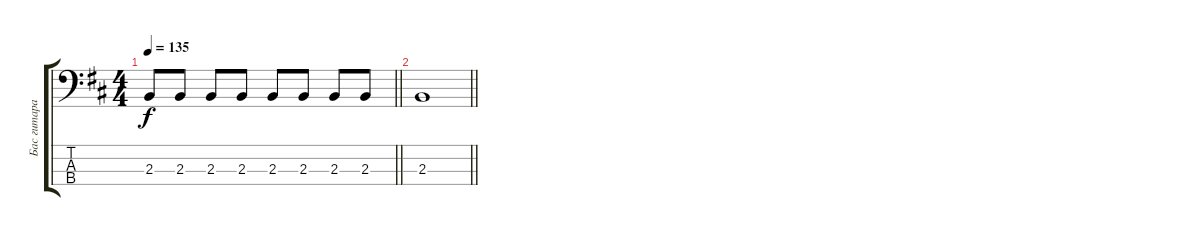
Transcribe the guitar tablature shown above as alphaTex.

\track ("Бас гитара" "Бас гитара") {solo instrument electricbassfinger}
\staff {score tabs}
\tuning (G2 D2 A1 E1) {hide}
\ts (4 4)
\tempo 135
\clef f4
\barLineRight lightlight
\ks bminor
2.3.8{dy f} 2.3.8 2.3.8 2.3.8 2.3.8 2.3.8 2.3.8 2.3.8 |
\barLineRight lightlight
2.3.1
